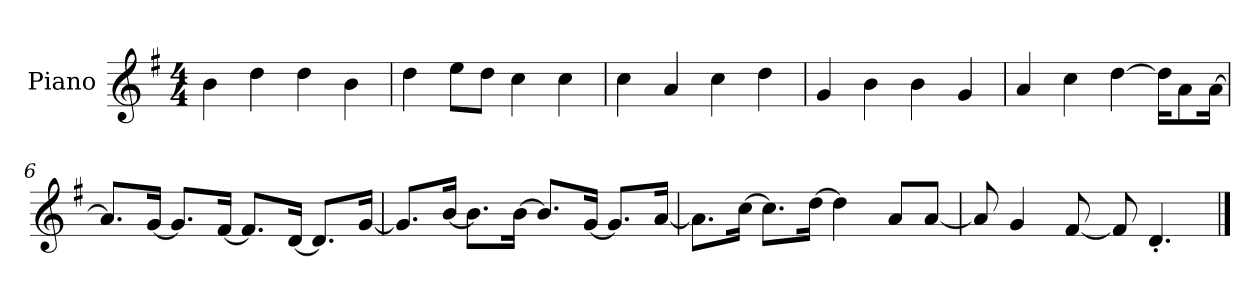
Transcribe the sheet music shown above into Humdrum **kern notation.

**kern
*part1
*staff1
*I"Piano
*I'P-no
*clefG2
*k[f#]
*M4/4
*MM90
=1
4b\
4dd\
4dd\
4b\
=2
4dd\
8ee\L
8dd\J
4cc\
4cc\
=3
4cc\
4a/
4cc\
4dd\
=4
4g/
4b\
4b\
4g/
=5
4a/
4cc\
[4dd\
16dd\KL]
8a\
[16a\Jk
=6
8.a/L]
[16g/Jk
8.g/L]
[16f#/Jk
8.f#/L]
[16d/Jk
8.d/L]
[16g/Jk
!!LO:LB:g=z
=7
8.g/L]
[16b/Jk
8.b\L]
[16b\Jk
8.b/L]
[16g/Jk
8.g/L]
[16a/Jk
=8
8.a\L]
[16cc\Jk
8.cc\L]
[16dd\Jk
4dd\]
8a/L
[8a/J
=9
8a/]
4g/
[8f#/
8f#/]
4.d'/
==
*-
